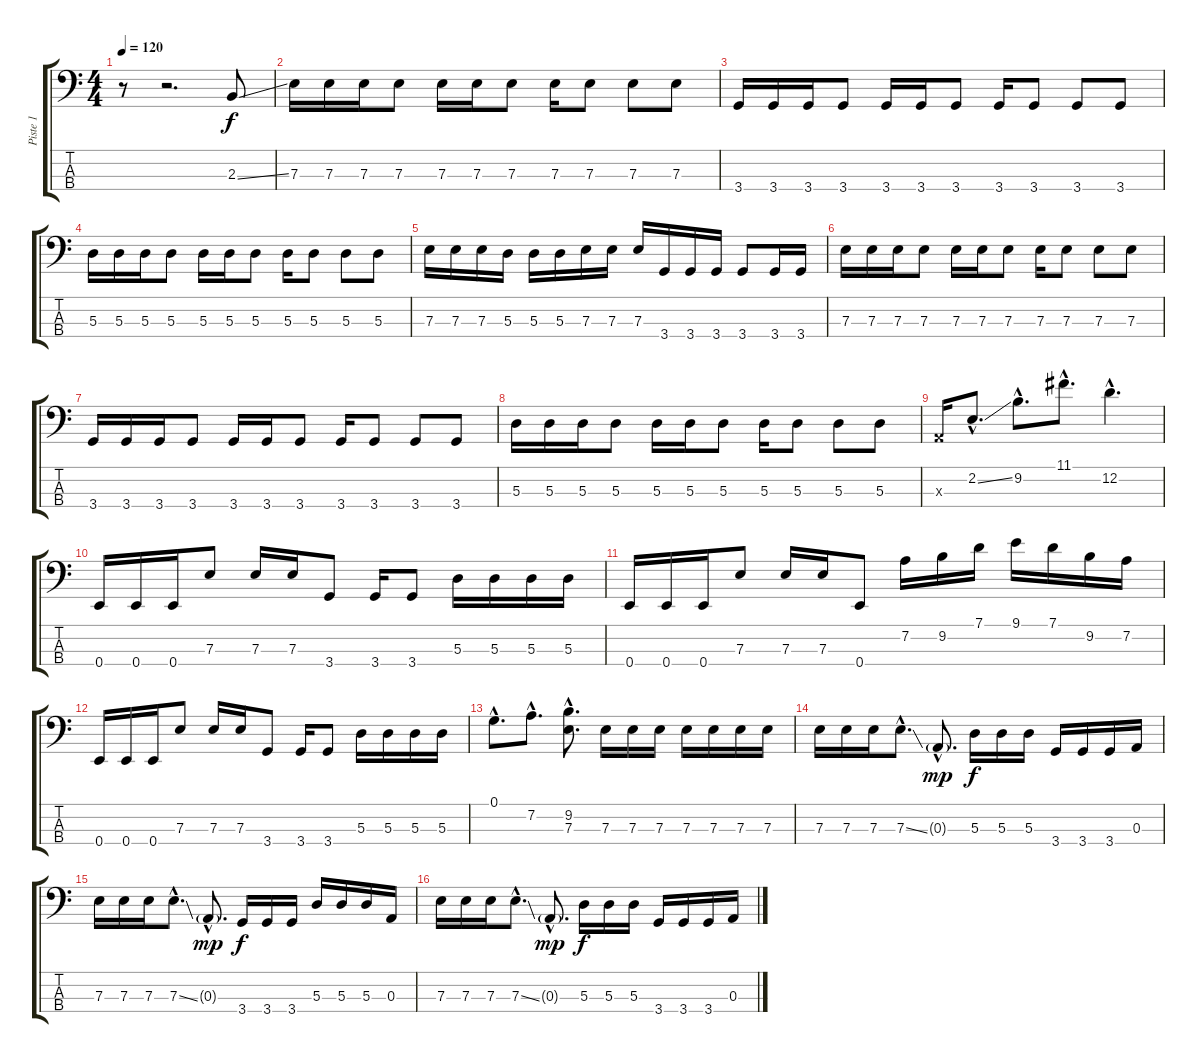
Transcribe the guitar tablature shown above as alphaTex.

\track ("Piste 1" "Piste 1") {instrument electricbassfinger}
\staff {score tabs}
\tuning (G2 D2 A1 E1) {hide}
\ts (4 4)
\tempo 120
\clef f4
\ks c
r.8{dy f} r.2{d} 2.3{ss}.8 |
7.3.16 7.3.16 7.3.16 7.3.8 7.3.16 7.3.16 7.3.8 7.3.16 7.3.8 7.3.8 7.3.8 |
3.4.16 3.4.16 3.4.16 3.4.8 3.4.16 3.4.16 3.4.8 3.4.16 3.4.8 3.4.8 3.4.8 |
5.3.16 5.3.16 5.3.16 5.3.8 5.3.16 5.3.16 5.3.8 5.3.16 5.3.8 5.3.8 5.3.8 |
7.3.16 7.3.16 7.3.16 5.3.16 5.3.16 5.3.16 7.3.16 7.3.16 7.3.16 3.4.16 3.4.16 3.4.16 3.4.8 3.4.16 3.4.16 |
7.3.16 7.3.16 7.3.16 7.3.8 7.3.16 7.3.16 7.3.8 7.3.16 7.3.8 7.3.8 7.3.8 |
3.4.16 3.4.16 3.4.16 3.4.8 3.4.16 3.4.16 3.4.8 3.4.16 3.4.8 3.4.8 3.4.8 |
5.3.16 5.3.16 5.3.16 5.3.8 5.3.16 5.3.16 5.3.8 5.3.16 5.3.8 5.3.8 5.3.8 |
0.3{x}.16 2.2{ss hac}.8{d} 9.2{hac}.8{d} 11.1{hac}.8{d} 12.2{hac}.4{d} |
0.4.16 0.4.16 0.4.16 7.3.8 7.3.16 7.3.16 3.4.8 3.4.16 3.4.8 5.3.16 5.3.16 5.3.16 5.3.16 |
0.4.16 0.4.16 0.4.16 7.3.8 7.3.16 7.3.16 0.4.8 7.2.16 9.2.16 7.1.16 9.1.16 7.1.16 9.2.16 7.2.16 |
0.4.16 0.4.16 0.4.16 7.3.8 7.3.16 7.3.16 3.4.8 3.4.16 3.4.8 5.3.16 5.3.16 5.3.16 5.3.16 |
0.1{hac}.8{d} 7.2{hac}.8{d} (9.2{hac} 7.3{hac}).8{d} 7.3.16 7.3.16 7.3.16 7.3.16 7.3.16 7.3.16 7.3.16 |
7.3.16 7.3.16 7.3.16 7.3{ss hac}.8{d} 0.3{g hac}.8{d dy mp} 5.3.16{dy f} 5.3.16 5.3.16 3.4.16 3.4.16 3.4.16 0.3.16 |
7.3.16 7.3.16 7.3.16 7.3{ss hac}.8{d} 0.3{g hac}.8{d dy mp} 3.4.16{dy f} 3.4.16 3.4.16 5.3.16 5.3.16 5.3.16 0.3.16 |
7.3.16 7.3.16 7.3.16 7.3{ss hac}.8{d} 0.3{g hac}.8{d dy mp} 5.3.16{dy f} 5.3.16 5.3.16 3.4.16 3.4.16 3.4.16 0.3.16
